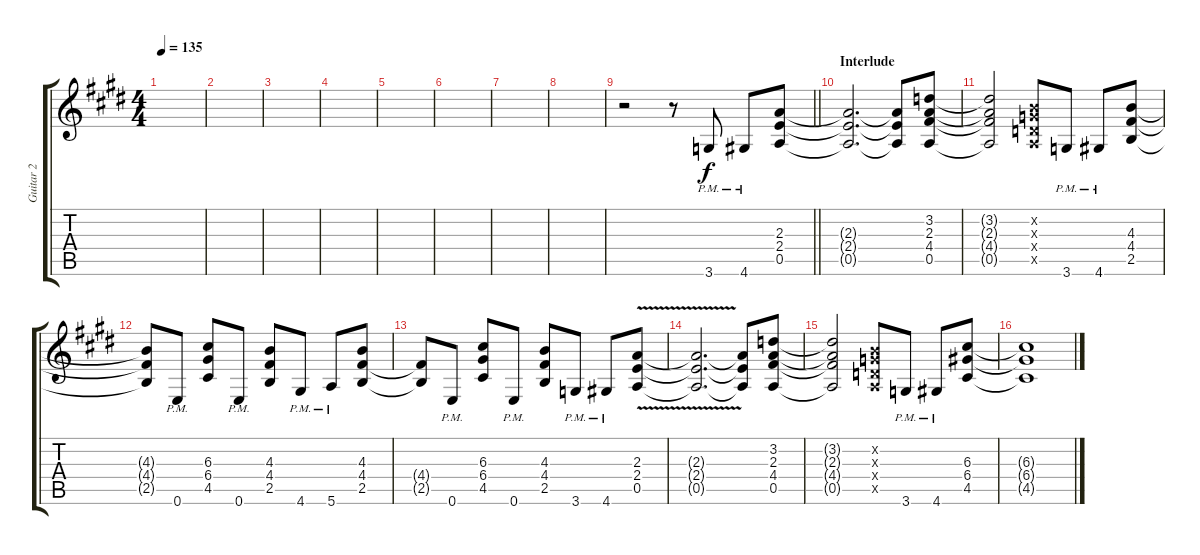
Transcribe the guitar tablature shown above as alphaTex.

\track ("Guitar 2" "Guitar 2") {solo instrument overdrivenguitar}
\staff {score tabs}
\tuning (E4 B3 G3 D3 A2 E2) {hide}
\ts (4 4)
\tempo 135
\clef g2
\ks e
|
|
|
|
|
|
|
|
\barLineRight lightlight
r.2 r.8 3.6{pm}.8 4.6{pm}.8 (2.3 2.4 0.5).8 |
\section ("" "Interlude")
(2.3{t} 2.4{t} 0.5{t}).2{d} (2.3{t} 2.4{t} 0.5{t}).8 (3.2 2.3 4.4 0.5).8 |
(3.2{t} 2.3{t} 4.4{t} 0.5{t}).2 (0.2{x} 0.3{x} 0.4{x} 0.5{x}).8 3.6{pm}.8 4.6{pm}.8 (4.3 4.4 2.5).8 |
(4.3{t} 4.4{t} 2.5{t}).8 0.6{pm}.8 (6.3 6.4 4.5).8 0.6{pm}.8 (4.3 4.4 2.5).8 4.6{pm}.8 5.6{pm}.8 (4.3 4.4 2.5).8 |
(4.4{t} 2.5{t}).8 0.6{pm}.8 (6.3 6.4 4.5).8 0.6{pm}.8 (4.3 4.4 2.5).8 3.6{pm}.8 4.6{pm}.8 (2.3 2.4{v} 0.5).8 |
(2.3{t} 2.4{t} 0.5{t}).2{d} (2.3{t} 2.4{t} 0.5{t}).8 (3.2 2.3 4.4 0.5).8 |
(3.2{t} 2.3{t} 4.4{t} 0.5{t}).2 (0.2{x} 0.3{x} 0.4{x} 0.5{x}).8 3.6{pm}.8 4.6{pm}.8 (6.3 6.4 4.5).8 |
(6.3{t} 6.4{t} 4.5{t}).1
